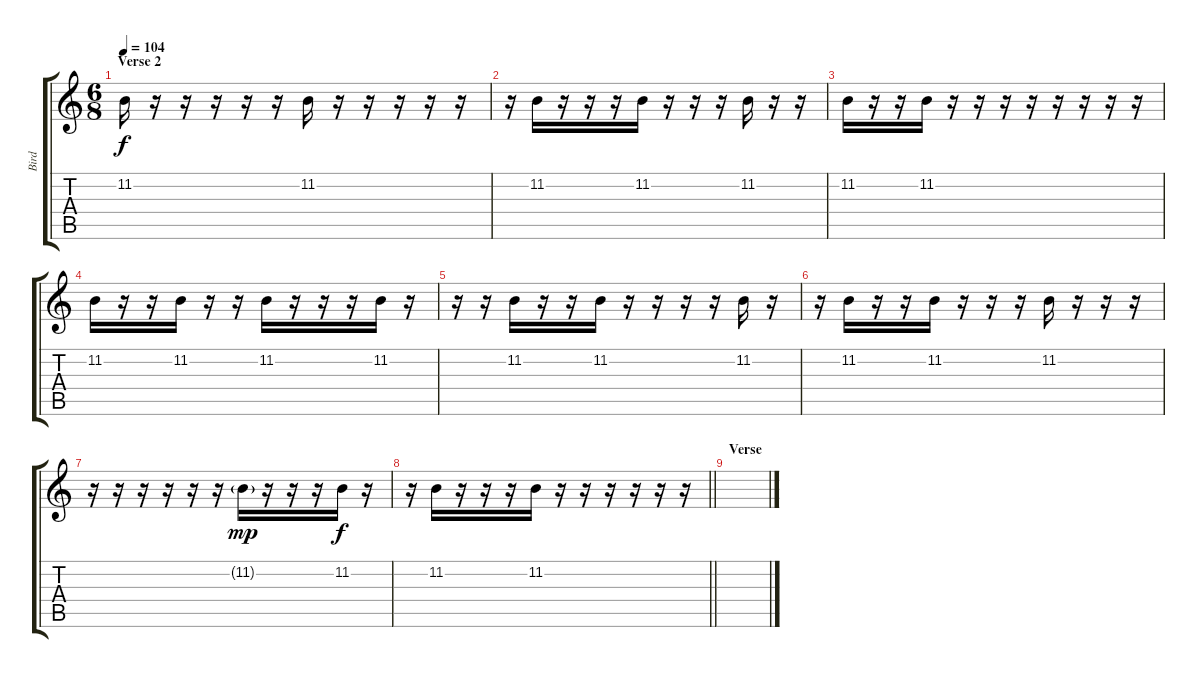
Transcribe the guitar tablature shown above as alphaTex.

\track ("Bird" "Bird") {instrument birdtweet}
\staff {score tabs}
\tuning (E4 C4 G3 C3 G2 C2) {hide}
\ts (6 8)
\section ("" "Verse 2")
\tempo 104
\clef g2
\ks c
11.2.16{dy f} r.16 r.16 r.16 r.16 r.16 11.2.16 r.16 r.16 r.16 r.16 r.16 |
r.16 11.2.16 r.16 r.16 r.16 11.2.16 r.16 r.16 r.16 11.2.16 r.16 r.16 |
11.2.16 r.16 r.16 11.2.16 r.16 r.16 r.16 r.16 r.16 r.16 r.16 r.16 |
11.2.16 r.16 r.16 11.2.16 r.16 r.16 11.2.16 r.16 r.16 r.16 11.2.16 r.16 |
r.16 r.16 11.2.16 r.16 r.16 11.2.16 r.16 r.16 r.16 r.16 11.2.16 r.16 |
r.16 11.2.16 r.16 r.16 11.2.16 r.16 r.16 r.16 11.2.16 r.16 r.16 r.16 |
r.16 r.16 r.16 r.16 r.16 r.16 11.2{g}.16{dy mp} r.16 r.16 r.16 11.2.16{dy f} r.16 |
\barLineRight lightlight
r.16 11.2.16 r.16 r.16 r.16 11.2.16 r.16 r.16 r.16 r.16 r.16 r.16 |
\section ("" "Verse")
